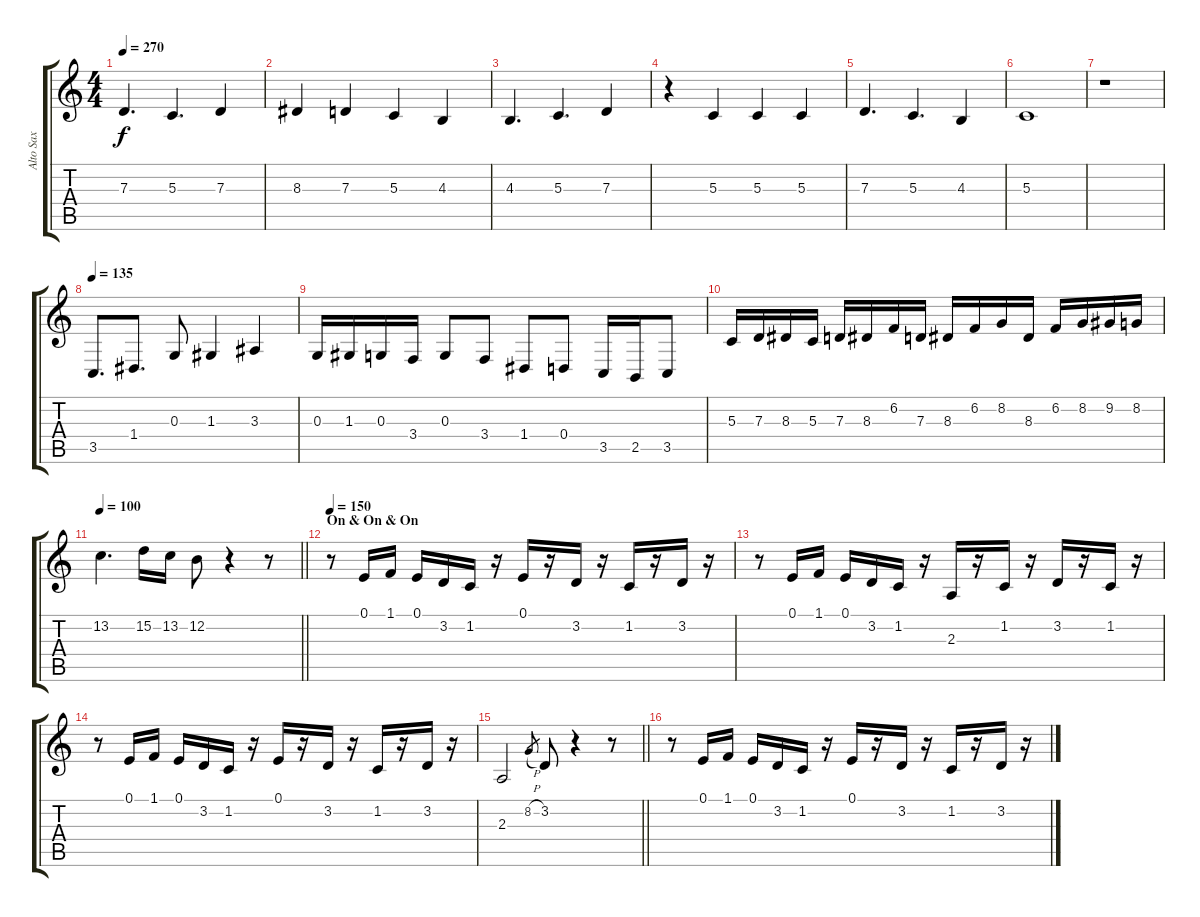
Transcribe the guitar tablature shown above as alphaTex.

\track ("Alto Sax" "Alto Sax") {instrument altosax}
\staff {score tabs}
\tuning (E4 B3 G3 D3 A2 E2) {hide}
\ts (4 4)
\tempo 270
\clef g2
\ks c
7.3.4{d dy f} 5.3.4{d} 7.3.4 |
8.3.4 7.3.4 5.3.4 4.3.4 |
4.3.4{d} 5.3.4{d} 7.3.4 |
r.4 5.3.4 5.3.4 5.3.4 |
7.3.4{d} 5.3.4{d} 4.3.4 |
5.3.1 |
r.1 |
\tempo 135
3.5.8{d} 1.4.8{d} 0.3.8 1.3.4 3.3.4 |
0.3.16 1.3.16 0.3.16 3.4.16 0.3.8 3.4.8 1.4.8 0.4.8 3.5.16 2.5.16 3.5.8 |
5.3.16 7.3.16 8.3.16 5.3.16 7.3.16 8.3.16 6.2.16 7.3.16 8.3.16 6.2.16 8.2.16 8.3.16 6.2.16 8.2.16 9.2.16 8.2.16 |
\tempo 100
\barLineRight lightlight
13.2.4{d} 15.2.16 13.2.16 12.2.8 r.4 r.8 |
\section ("" "On & On & On")
\tempo 150
r.8 0.1.16 1.1.16 0.1.16 3.2.16 1.2.16 r.16 0.1.16 r.16 3.2.16 r.16 1.2.16 r.16 3.2.16 r.16 |
r.8 0.1.16 1.1.16 0.1.16 3.2.16 1.2.16 r.16 2.3.16 r.16 1.2.16 r.16 3.2.16 r.16 1.2.16 r.16 |
r.8 0.1.16 1.1.16 0.1.16 3.2.16 1.2.16 r.16 0.1.16 r.16 3.2.16 r.16 1.2.16 r.16 3.2.16 r.16 |
\barLineRight lightlight
2.3.2 8.2{h}.8{gr} 3.2.8 r.4 r.8 |
r.8 0.1.16 1.1.16 0.1.16 3.2.16 1.2.16 r.16 0.1.16 r.16 3.2.16 r.16 1.2.16 r.16 3.2.16 r.16
